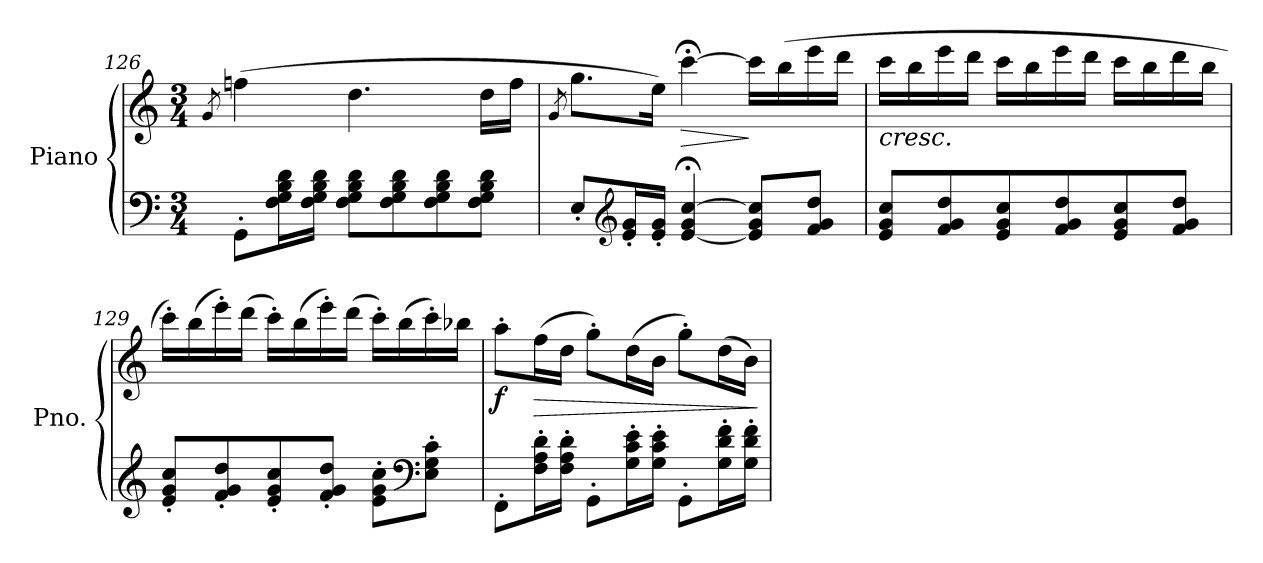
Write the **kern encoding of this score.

**kern	**kern	**dynam
*part1	*part1	*part1
*staff2	*staff1	*staff1/2
*I"Piano	*	*
*I'Pno.	*	*
!!LO:LB:g=z
*clefF4	*clefG2	*
*k[]	*k[]	*
*M3/4	*M3/4	*
=126	=126	=126
.	8qg/	.
8GG'\L	(>4ffn\	.
16F\ 16G\ 16B\ 16d\L	.	.
16F\ 16G\ 16B\ 16d\JJ	.	.
8F\ 8G\ 8B\ 8d\L	4.dd\	.
8F\ 8G\ 8B\ 8d\	.	.
8F\ 8G\ 8B\ 8d\	.	.
8F\ 8G\ 8B\ 8d\J	16dd\LL	.
.	16ff\JJ	.
=127	=127	=127
.	8qg/	.
8E'/L	8.gg\L	.
*clefG2	*	*
16e/' 16g/'L	.	.
16e/' 16g/'JJ	16ee\Jk)	.
!	!	!LO:HP:b
[4e/;< 4g/;< [4cc/;<	[4ccc;<\	>
8e/] 8g/ 8cc/]L	16ccc\LL]	]
.	(>16bb\	.
8f/ 8g/ 8dd/J	16eee\	.
.	16ddd\JJ	.
=128	=128	=128
!	!LO:TX:b:i:t=cresc.	!
8e/ 8g/ 8cc/L	16ccc\LL	.
.	16bb\	.
8f/ 8g/ 8dd/	16eee\	.
.	16ddd\JJ	.
8e/ 8g/ 8cc/	16ccc\LL	.
.	16bb\	.
8f/ 8g/ 8dd/	16eee\	.
.	16ddd\JJ	.
8e/ 8g/ 8cc/	16ccc\LL	.
.	16bb\	.
8f/ 8g/ 8dd/J	16ddd\	.
.	16bb\JJ	.
!!LO:LB:g=z
=129	=129	=129
8e/' 8g/' 8cc/'L	16ccc'\LL)	.
.	(>16bb\	.
8f/' 8g/' 8dd/'	16eee'\)	.
.	(>16ddd\JJ	.
8e/' 8g/' 8cc/'	16ccc'\LL)	.
.	(>16bb\	.
8f/' 8g/' 8dd/'J	16eee'\)	.
.	(>16ddd\JJ	.
8e\' 8g\' 8cc\'L	16ccc'\LL)	.
.	(>16bb\	.
*clefF4	*	*
8E\' 8G\' 8c\'J	16ccc'\)	.
.	16bb-X\JJ	.
=130	=130	=130
!	!	!LO:DY:b
8FF'\L	8aa'\L	f
!	!	!LO:HP:b
16F\' 16A\' 16d\'L	(>16ff\L	>
16F\' 16A\' 16d\'JJ	16dd\JJ	.
8GG'\L	8gg'\L)	.
16G\' 16c\' 16e\'L	(>16dd\L	.
16G\' 16c\' 16e\'JJ	16b\JJ	.
8GG'\L	8gg'\L)	.
16G\' 16d\' 16f\'L	(>16dd\L	.
16G\' 16d\' 16f\'JJ	16b\JJ)	.
.	.	]
=	=	=
*-	*-	*-
